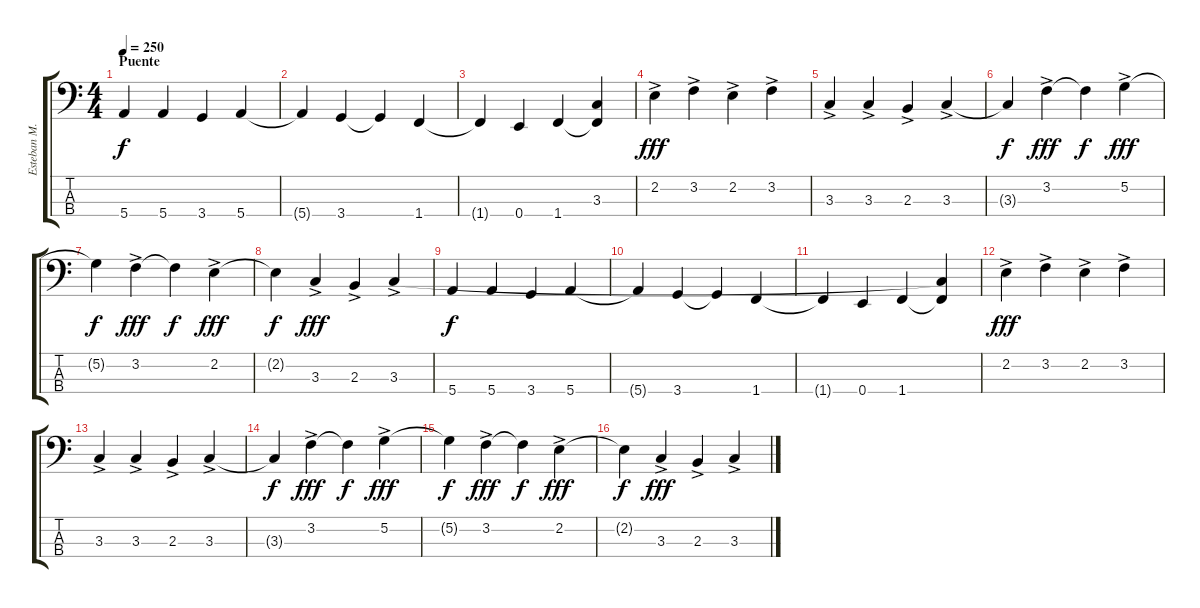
\track ("Esteban M." "Esteban M.") {instrument electricbasspick}
\staff {score tabs}
\tuning (G2 D2 A1 E1) {hide}
\ts (4 4)
\section ("" "Puente")
\tempo 250
\clef f4
\ks c
5.4.4{dy f} 5.4.4 3.4.4 5.4.4 |
5.4{t}.4 3.4.4 3.4{t}.4 1.4.4 |
1.4{t}.4 0.4.4 1.4.4 (3.3{t} 1.4{t}).4 |
2.2{ac}.4{dy fff} 3.2{ac}.4 2.2{ac}.4 3.2{ac}.4 |
3.3{ac}.4 3.3{ac}.4 2.3{ac}.4 3.3{ac}.4 |
3.3{t}.4{dy f} 3.2{ac}.4{dy fff} 3.2{t}.4{dy f} 5.2{ac}.4{dy fff} |
5.2{t}.4{dy f} 3.2{ac}.4{dy fff} 3.2{t}.4{dy f} 2.2{ac}.4{dy fff} |
2.2{t}.4{dy f} 3.3{ac}.4{dy fff} 2.3{ac}.4 3.3{ac}.4 |
5.4.4{dy f} 5.4.4 3.4.4 5.4.4 |
5.4{t}.4 3.4.4 3.4{t}.4 1.4.4 |
1.4{t}.4 0.4.4 1.4.4 (3.3{t} 1.4{t}).4 |
2.2{ac}.4{dy fff} 3.2{ac}.4 2.2{ac}.4 3.2{ac}.4 |
3.3{ac}.4 3.3{ac}.4 2.3{ac}.4 3.3{ac}.4 |
3.3{t}.4{dy f} 3.2{ac}.4{dy fff} 3.2{t}.4{dy f} 5.2{ac}.4{dy fff} |
5.2{t}.4{dy f} 3.2{ac}.4{dy fff} 3.2{t}.4{dy f} 2.2{ac}.4{dy fff} |
2.2{t}.4{dy f} 3.3{ac}.4{dy fff} 2.3{ac}.4 3.3{ac}.4
